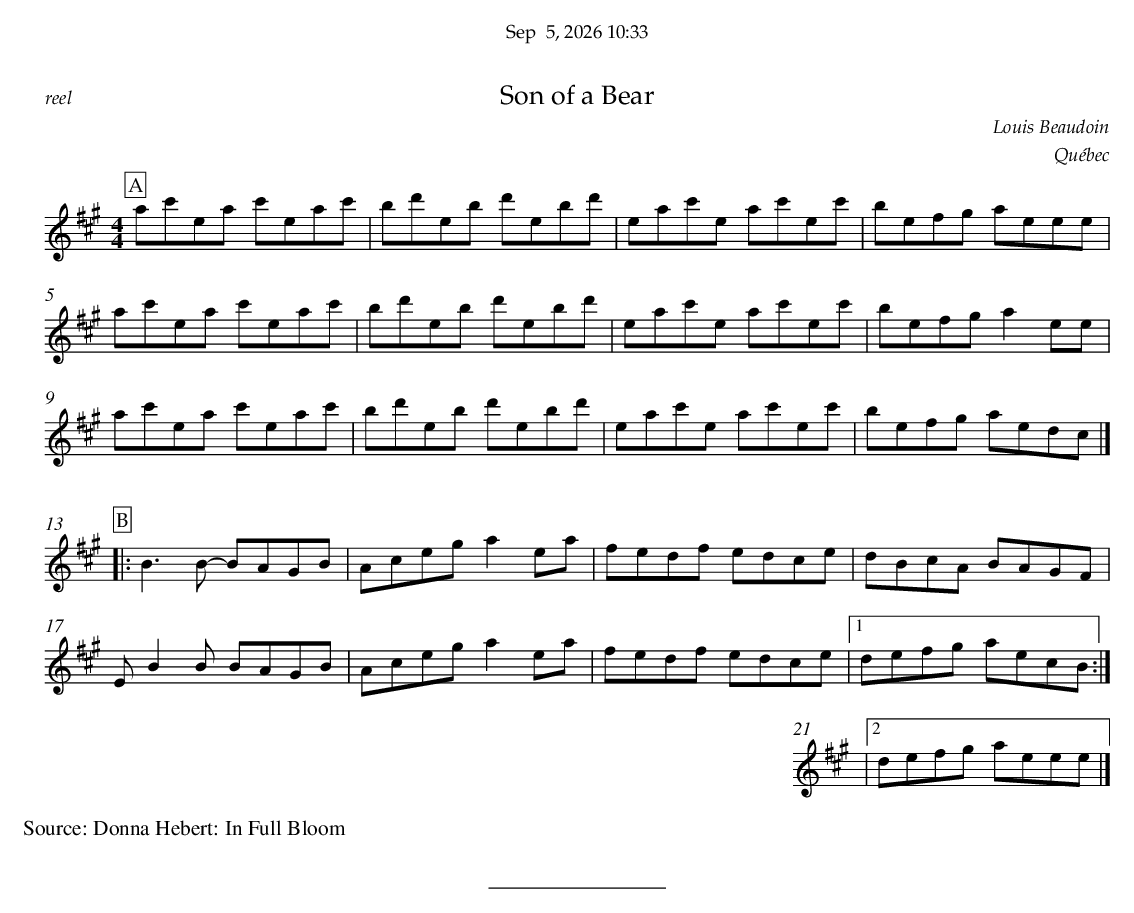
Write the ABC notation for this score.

X:1
T:Son of a Bear
C:Louis Beaudoin
O:Québec
M:4/4
L:1/8
K:Amaj
P:A
ac'ea c'eac' | bd'eb d'ebd' | eac'e ac'ec' | befg aeee |
ac'ea c'eac' | bd'eb d'ebd' | eac'e ac'ec' | befg a2ee |
ac'ea c'eac' | bd'eb d'ebd' | eac'e ac'ec' | befg aedc |]
%%vskip 0.5cm
P:B
|: B3B- BAGB | Aceg a2ea | fedf edce | dBcA BAGF |
EB2B BAGB | Aceg a2ea | fedf edce |1 defg aecB :|
|2 defg aeee |]
